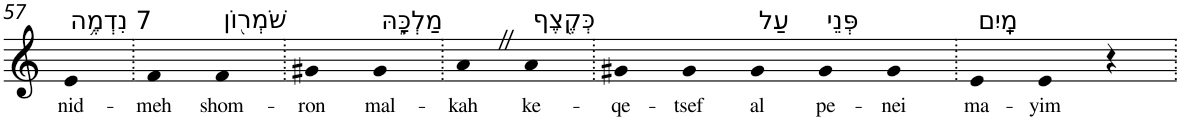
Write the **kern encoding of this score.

**kern	**text
*part1	*part1
*staff1	*staff1
*I"Piano	*
*I'Pno	*
!!LO:PB:g=z
*clefG2	*
*k[]	*
=57	=57
!LO:TX:a:t=7 נִדְמֶ֥ה	!
!	!LO:LY:b
4e	nid-
=58.	=58.
!	!LO:LY:b
4f	-meh
!LO:TX:a:t=שֹׁמְר֖וֹן	!
!	!LO:LY:b
4f	shom-
=59.	=59.
!	!LO:LY:b
4g#X	-ron
!LO:TX:a:t=מַלְכָּ֑הּ	!
!	!LO:LY:b
4g#	mal-
=60.	=60.
!	!LO:LY:b
4aZ	-kah
!LO:TX:a:t=כְּקֶ֖צֶף	!
!	!LO:LY:b
4a	ke-
=61.	=61.
!	!LO:LY:b
4g#X	-qe-
!	!LO:LY:b
4g#	-tsef
!LO:TX:a:t=עַל	!
!	!LO:LY:b
4g#	al
!LO:TX:a:t=פְּנֵי	!
!	!LO:LY:b
4g#	pe-
!	!LO:LY:b
4g#	-nei
=62.	=62.
!LO:TX:a:t=מָֽיִם	!
!	!LO:LY:b
4e	ma-
!	!LO:LY:b
4e	-yim
4r	.
=.	=.
*-	*-
